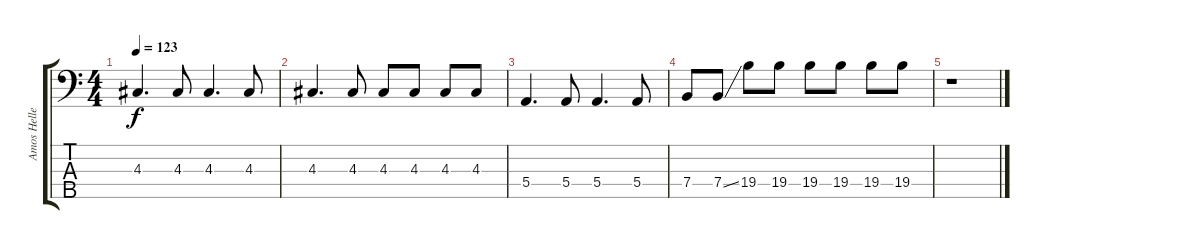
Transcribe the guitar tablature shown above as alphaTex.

\track ("Amos Heller" "Amos Helle") {instrument electricbassfinger}
\staff {score tabs}
\tuning (G2 D2 A1 E1 B0) {hide}
\ts (4 4)
\tempo 123
\clef f4
\ks c
4.3.4{d dy f} 4.3.8 4.3.4{d} 4.3.8 |
4.3.4{d} 4.3.8 4.3.8 4.3.8 4.3.8 4.3.8 |
5.4.4{d} 5.4.8 5.4.4{d} 5.4.8 |
7.4.8 7.4{ss}.8 19.4.8 19.4.8 19.4.8 19.4.8 19.4.8 19.4.8 |
r.1
